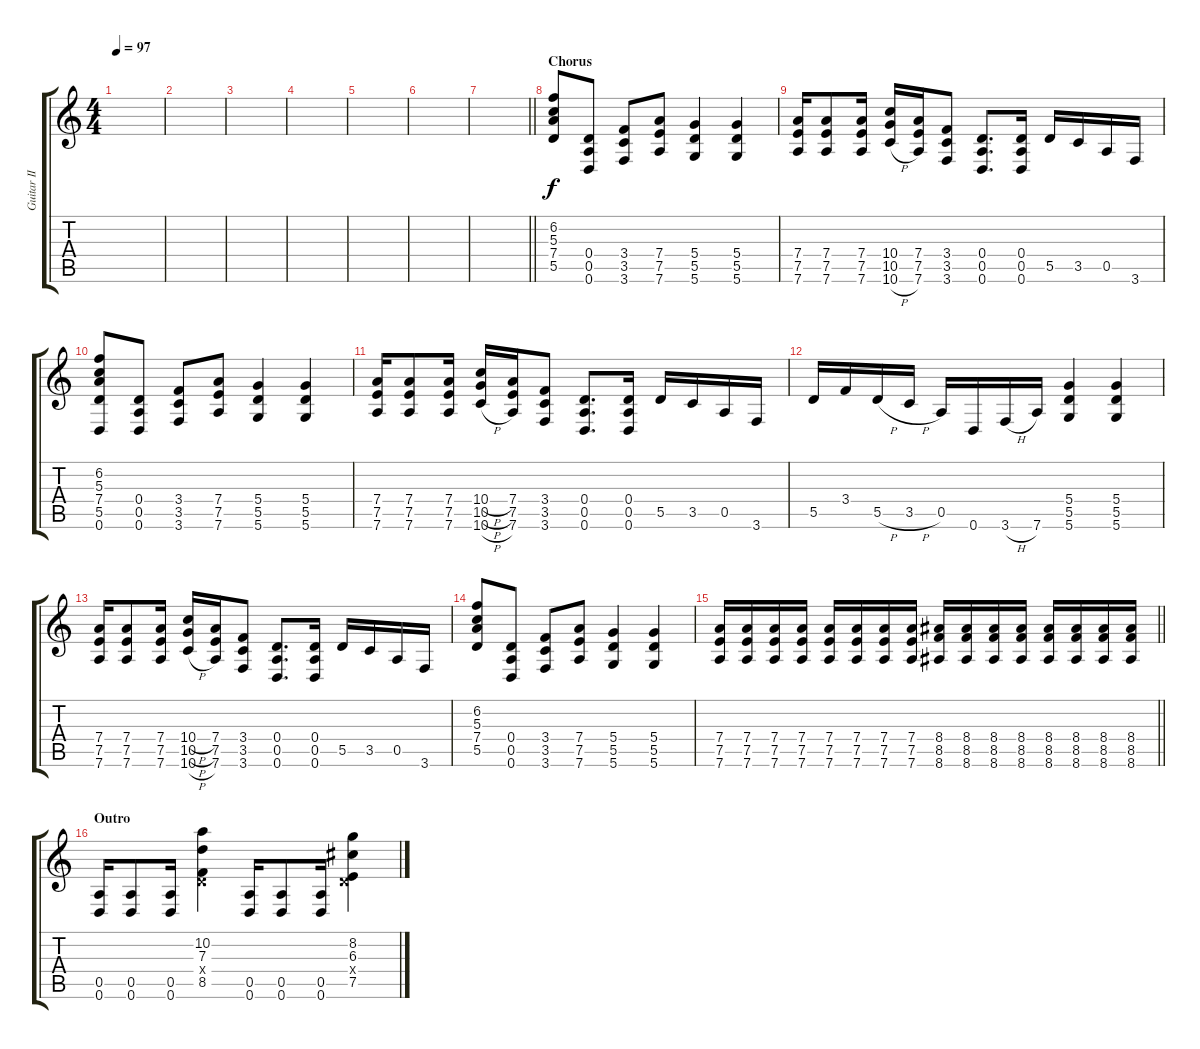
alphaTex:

\track ("Guitar II" "Guitar II") {instrument distortionguitar}
\staff {score tabs}
\tuning (E4 B3 G3 D3 A2 D2) {hide}
\ts (4 4)
\tempo 97
\clef g2
\ks c
|
|
|
|
|
|
\barLineRight lightlight
|
\section ("" "Chorus")
(6.2 5.3 7.4 5.5).8 (0.4 0.5 0.6).8 (3.4 3.5 3.6).8 (7.4 7.5 7.6).8 (5.4 5.5 5.6).4 (5.4 5.5 5.6).4 |
(7.4 7.5 7.6).16 (7.4 7.5 7.6).8 (7.4 7.5 7.6).16 (10.4 10.5 10.6{h}).16 (7.4 7.5 7.6).16 (3.4 3.5 3.6).8 (0.4 0.5 0.6).8{d} (0.4 0.5 0.6).16 5.5.16 3.5.16 0.5.16 3.6.16 |
(6.2 5.3 7.4 5.5 0.6).8 (0.4 0.5 0.6).8 (3.4 3.5 3.6).8 (7.4 7.5 7.6).8 (5.4 5.5 5.6).4 (5.4 5.5 5.6).4 |
(7.4 7.5 7.6).16 (7.4 7.5 7.6).8 (7.4 7.5 7.6).16 (10.4{h} 10.5{h} 10.6{h}).16 (7.4 7.5 7.6).16 (3.4 3.5 3.6).8 (0.4 0.5 0.6).8{d} (0.4 0.5 0.6).16 5.5.16 3.5.16 0.5.16 3.6.16 |
5.5.16 3.4.16 5.5{h}.16 3.5{h}.16 0.5.16 0.6.16 3.6{h}.16 7.6.16 (5.4 5.5 5.6).4 (5.4 5.5 5.6).4 |
(7.4 7.5 7.6).16 (7.4 7.5 7.6).8 (7.4 7.5 7.6).16 (10.4{h} 10.5{h} 10.6{h}).16 (7.4 7.5 7.6).16 (3.4 3.5 3.6).8 (0.4 0.5 0.6).8{d} (0.4 0.5 0.6).16 5.5.16 3.5.16 0.5.16 3.6.16 |
(6.2 5.3 7.4 5.5).8 (0.4 0.5 0.6).8 (3.4 3.5 3.6).8 (7.4 7.5 7.6).8 (5.4 5.5 5.6).4 (5.4 5.5 5.6).4 |
\barLineRight lightlight
(7.4 7.5 7.6).16 (7.4 7.5 7.6).16 (7.4 7.5 7.6).16 (7.4 7.5 7.6).16 (7.4 7.5 7.6).16 (7.4 7.5 7.6).16 (7.4 7.5 7.6).16 (7.4 7.5 7.6).16 (8.4 8.5 8.6).16 (8.4 8.5 8.6).16 (8.4 8.5 8.6).16 (8.4 8.5 8.6).16 (8.4 8.5 8.6).16 (8.4 8.5 8.6).16 (8.4 8.5 8.6).16 (8.4 8.5 8.6).16 |
\section ("" "Outro")
(0.5 0.6).16 (0.5 0.6).8 (0.5 0.6).16 (10.2 7.3 0.4{x} 8.5).4 (0.5 0.6).16 (0.5 0.6).8 (0.5 0.6).16 (8.2 6.3 0.4{x} 7.5).4
